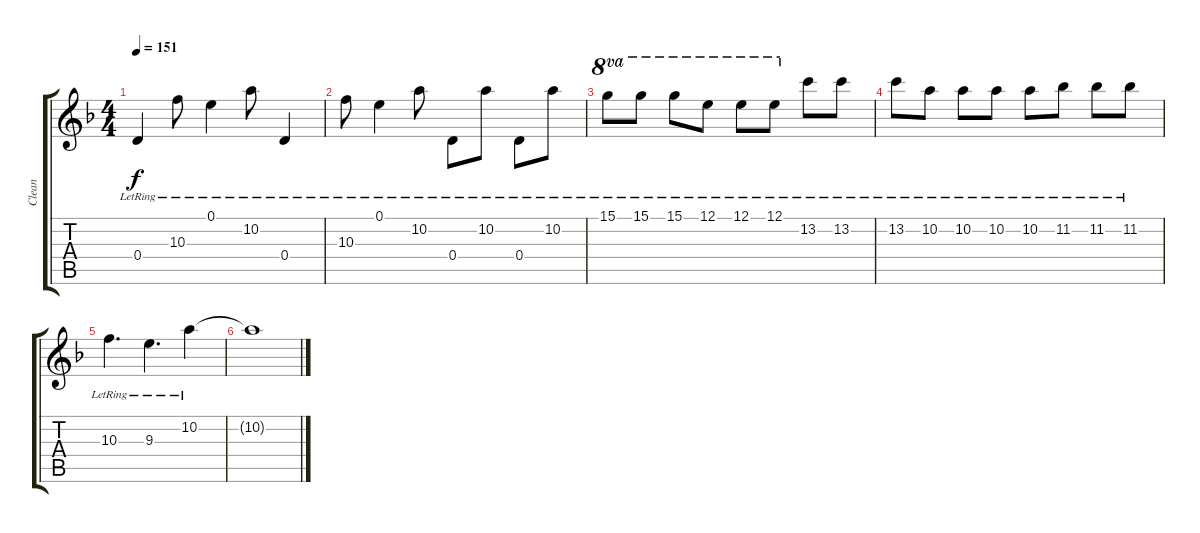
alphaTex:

\track ("Clean" "Clean") {instrument electricguitarjazz}
\staff {score tabs}
\tuning (E4 B3 G3 D3 A2 D2) {hide}
\ts (4 4)
\tempo 151
\clef g2
\ks f
0.4{lr}.4{dy f} 10.3{lr}.8 0.1{lr}.4 10.2{lr}.8 0.4{lr}.4 |
10.3{lr}.8 0.1{lr}.4 10.2{lr}.8 0.4{lr}.8 10.2{lr}.8 0.4{lr}.8 10.2{lr}.8 |
15.1{lr}.8{ot 8va} 15.1{lr}.8{ot 8va} 15.1{lr}.8{ot 8va} 12.1{lr}.8{ot 8va} 12.1{lr}.8{ot 8va} 12.1{lr}.8{ot 8va} 13.2{lr}.8 13.2{lr}.8 |
13.2{lr}.8 10.2{lr}.8 10.2{lr}.8 10.2{lr}.8 10.2{lr}.8 11.2{lr}.8 11.2{lr}.8 11.2{lr}.8 |
10.3{lr}.4{d} 9.3{lr}.4{d} 10.2{lr}.4 |
10.2{t}.1
